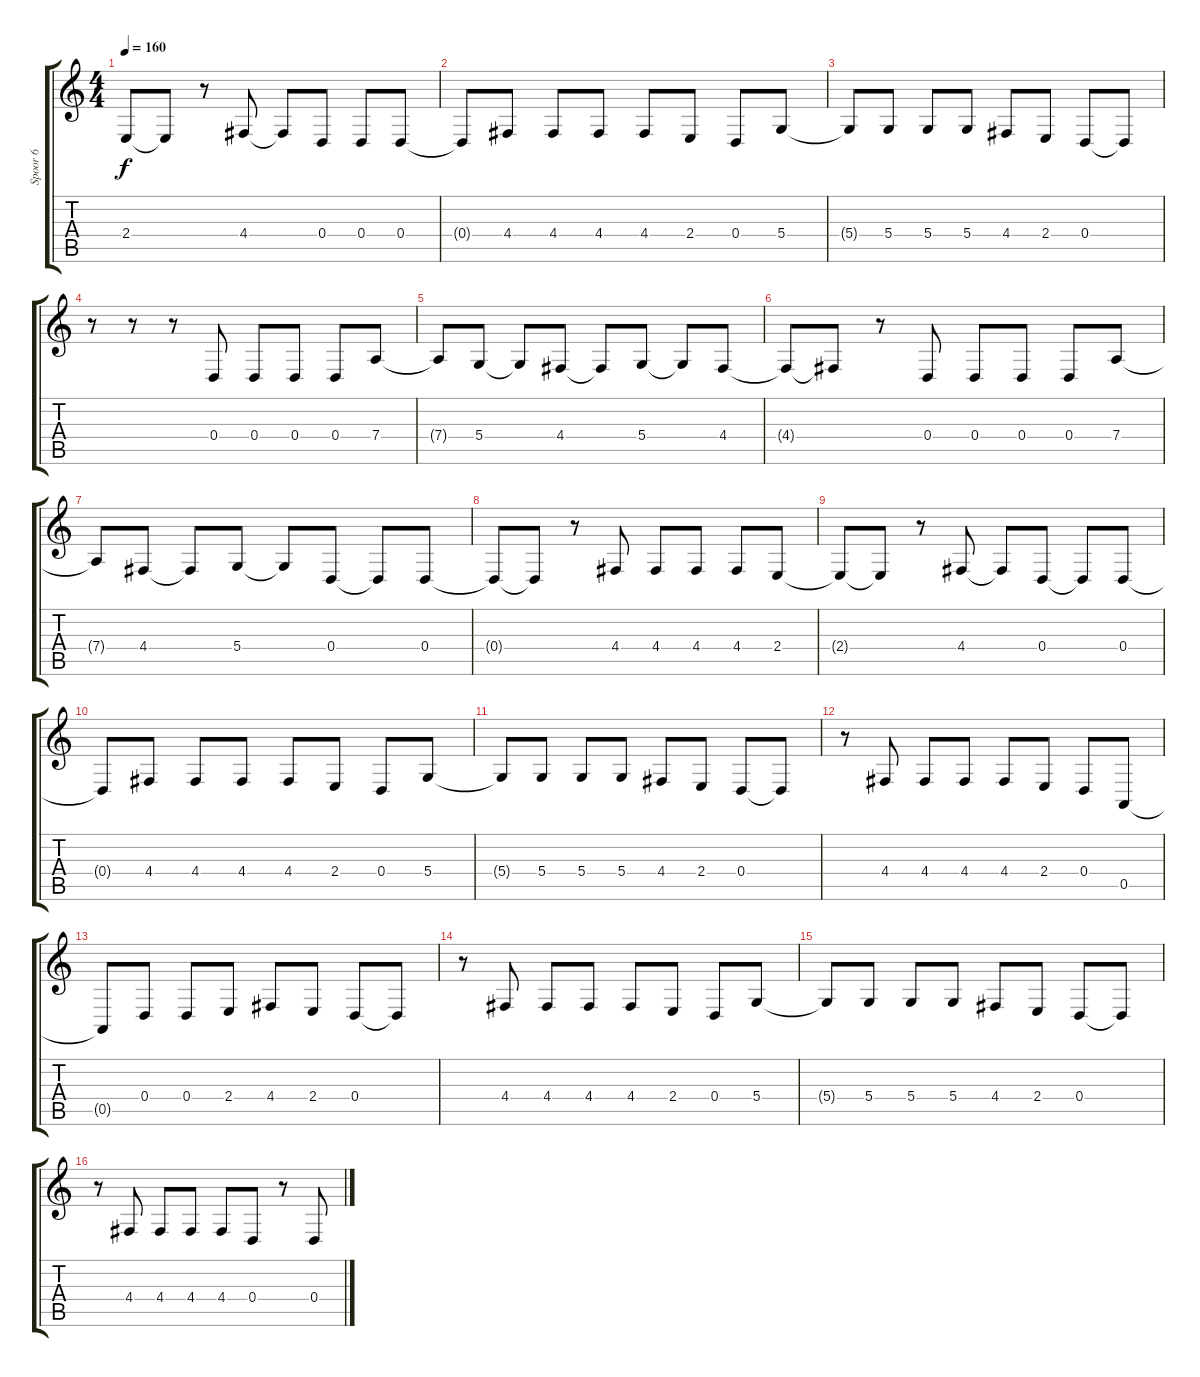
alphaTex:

\track ("Spoor 6" "Spoor 6") {instrument tenorsax}
\staff {score tabs}
\tuning (E4 B3 G3 D3 A2 E2) {hide}
\ts (4 4)
\tempo 160
\clef g2
\ks c
2.4{t}.8{dy f} 2.4{t}.8 r.8 4.4.8 4.4{t}.8 0.4.8 0.4.8 0.4.8 |
0.4{t}.8 4.4.8 4.4.8 4.4.8 4.4.8 2.4.8 0.4.8 5.4.8 |
5.4{t}.8 5.4.8 5.4.8 5.4.8 4.4.8 2.4.8 0.4.8 0.4{t}.8 |
r.8 r.8 r.8 0.4.8 0.4.8 0.4.8 0.4.8 7.4.8 |
7.4{t}.8 5.4.8 5.4{t}.8 4.4.8 4.4{t}.8 5.4.8 5.4{t}.8 4.4.8 |
4.4{t}.8 4.4{t}.8 r.8 0.4.8 0.4.8 0.4.8 0.4.8 7.4.8 |
7.4{t}.8 4.4.8 4.4{t}.8 5.4.8 5.4{t}.8 0.4.8 0.4{t}.8 0.4.8 |
0.4{t}.8 0.4{t}.8 r.8 4.4.8 4.4.8 4.4.8 4.4.8 2.4.8 |
2.4{t}.8 2.4{t}.8 r.8 4.4.8 4.4{t}.8 0.4.8 0.4{t}.8 0.4.8 |
0.4{t}.8 4.4.8 4.4.8 4.4.8 4.4.8 2.4.8 0.4.8 5.4.8 |
5.4{t}.8 5.4.8 5.4.8 5.4.8 4.4.8 2.4.8 0.4.8 0.4{t}.8 |
r.8 4.4.8 4.4.8 4.4.8 4.4.8 2.4.8 0.4.8 0.5.8 |
0.5{t}.8 0.4.8 0.4.8 2.4.8 4.4.8 2.4.8 0.4.8 0.4{t}.8 |
r.8 4.4.8 4.4.8 4.4.8 4.4.8 2.4.8 0.4.8 5.4.8 |
5.4{t}.8 5.4.8 5.4.8 5.4.8 4.4.8 2.4.8 0.4.8 0.4{t}.8 |
r.8 4.4.8 4.4.8 4.4.8 4.4.8 0.4.8 r.8 0.4.8
